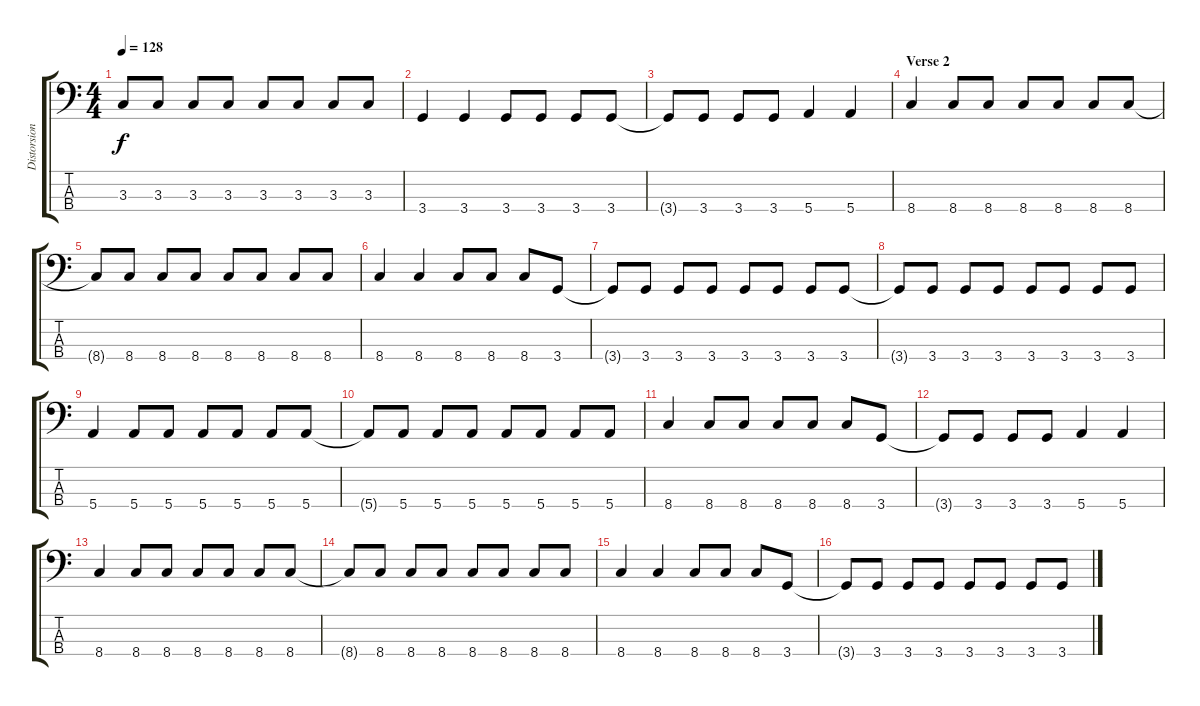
\track ("Distorsion Bass" "Distorsion") {instrument electricbasspick}
\staff {score tabs}
\tuning (G2 D2 A1 E1) {hide}
\ts (4 4)
\tempo 128
\clef f4
\ks c
3.3{t}.8{dy f} 3.3.8 3.3.8 3.3.8 3.3.8 3.3.8 3.3.8 3.3.8 |
3.4.4 3.4.4 3.4.8 3.4.8 3.4.8 3.4.8 |
3.4{t}.8 3.4.8 3.4.8 3.4.8 5.4.4 5.4.4 |
\section ("" "Verse 2")
8.4.4 8.4.8 8.4.8 8.4.8 8.4.8 8.4.8 8.4.8 |
8.4{t}.8 8.4.8 8.4.8 8.4.8 8.4.8 8.4.8 8.4.8 8.4.8 |
8.4.4 8.4.4 8.4.8 8.4.8 8.4.8 3.4.8 |
3.4{t}.8 3.4.8 3.4.8 3.4.8 3.4.8 3.4.8 3.4.8 3.4.8 |
3.4{t}.8 3.4.8 3.4.8 3.4.8 3.4.8 3.4.8 3.4.8 3.4.8 |
5.4.4 5.4.8 5.4.8 5.4.8 5.4.8 5.4.8 5.4.8 |
5.4{t}.8 5.4.8 5.4.8 5.4.8 5.4.8 5.4.8 5.4.8 5.4.8 |
8.4.4 8.4.8 8.4.8 8.4.8 8.4.8 8.4.8 3.4.8 |
3.4{t}.8 3.4.8 3.4.8 3.4.8 5.4.4 5.4.4 |
8.4.4 8.4.8 8.4.8 8.4.8 8.4.8 8.4.8 8.4.8 |
8.4{t}.8 8.4.8 8.4.8 8.4.8 8.4.8 8.4.8 8.4.8 8.4.8 |
8.4.4 8.4.4 8.4.8 8.4.8 8.4.8 3.4.8 |
3.4{t}.8 3.4.8 3.4.8 3.4.8 3.4.8 3.4.8 3.4.8 3.4.8
